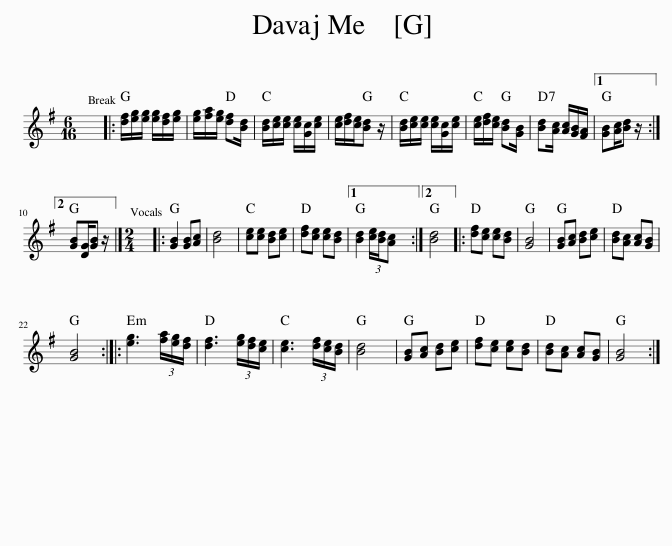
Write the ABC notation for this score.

X:1
L:1/8
M:6/16
I:linebreak $
K:G
V:1 treble
V:1
 x3 |: [df]/[eg]/[eg]/ [eg]/[df]/[eg]/ | [eg]/[fa]/[eg]/ [df][Bd]/ | [Bd]/[ce]/[ce]/ [ce]/[Gc]/[ce]/ | [ce]/[df]/[ce]/[Bd] z/ | %5
 [Bd]/[ce]/[ce]/ [ce]/[Gc]/[ce]/ | [ce]/[df]/[ce]/ [Bd][GB]/ | [Bd][Ac]/ [Ac]/[GB]/[FA]/ |1 [GB][Ac]/[Bd] z/ :|2$ [GB][DG]/[GB] z/ |] %10
[M:2/4] x4 |: [GB]2 [GB][Ac] | [Bd]4 | [ce][ce] [Bd][ce] | [df][ce] [ce][Bd] |1 %15
 [Bd]2 (3[ce]/[Bd]/[Ac] x/24 :|2 [Bd]4 |: [df][ce] [ce][Bd] | [GB]4 | [GB][Ac] [Bd][ce] | %20
 [Bd][Ac] [Ac][GB] |$ [GB]4 :: [eg]3 (3[fa]/[eg]/[df]/ | [df]3 (3[eg]/[df]/[ce]/ | [ce]3 (3[df]/[ce]/[Bd]/ | %25
 [Bd]4 | [GB][Ac] [Bd][ce] | [df][ce] [ce][Bd] | [Bd][Ac] [Ac][GB] | [GB]4 :| %30
